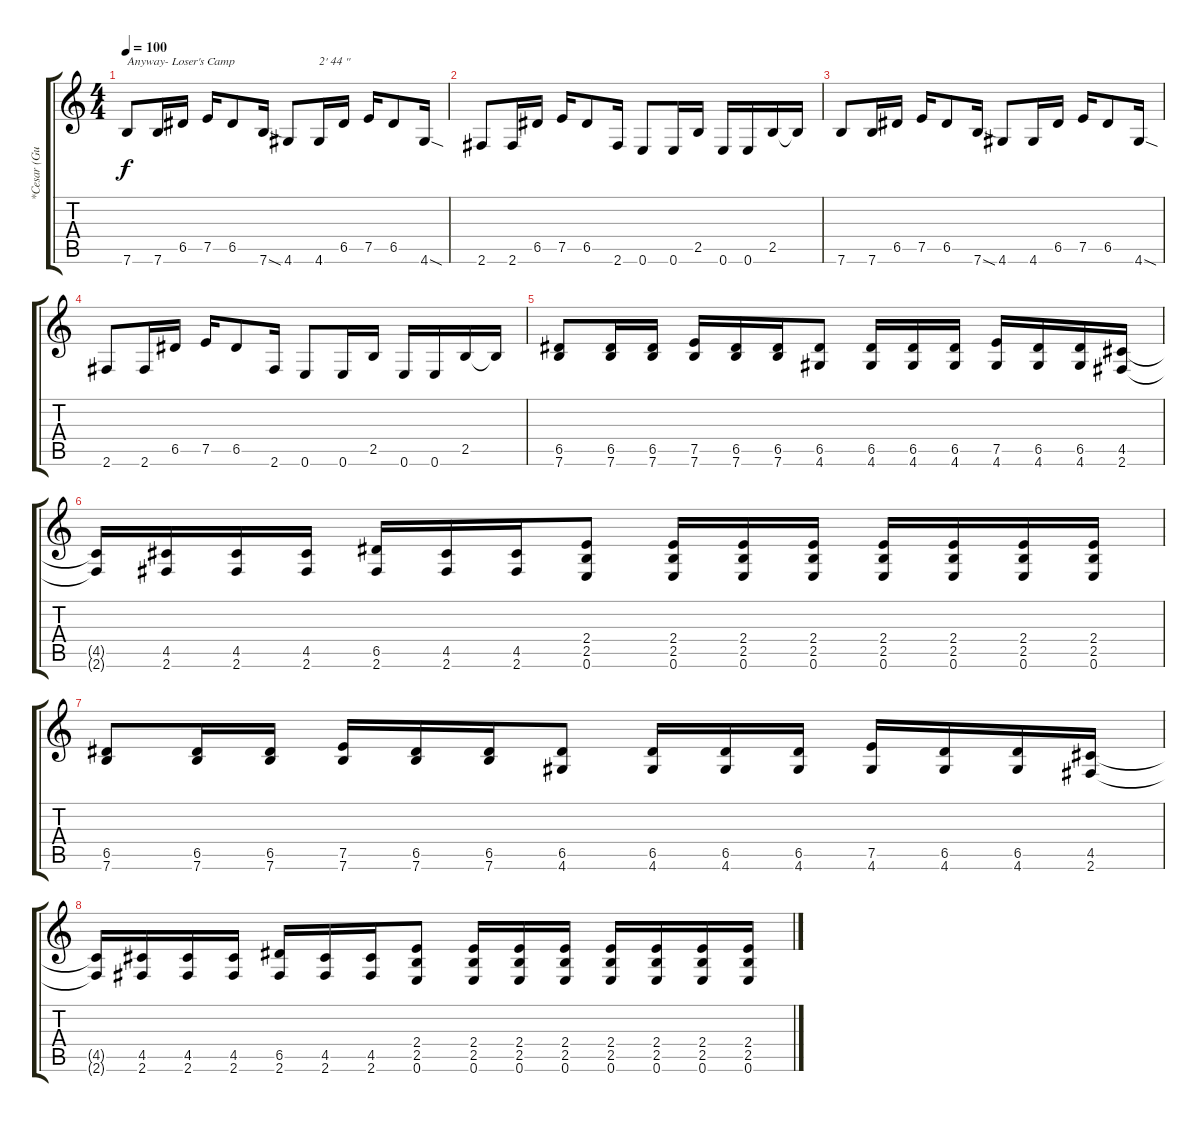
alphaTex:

\track ("*Cesar (Guitar I)" "*Cesar (Gu") {instrument distortionguitar}
\staff {score tabs}
\tuning (E4 B3 G3 D3 A2 E2) {hide}
\ts (4 4)
\tempo 100
\clef g2
\ks c
7.6.8{txt "Anyway- Loser's Camp" dy f volume 13 instrument acousticguitarsteel} 7.6.16 6.5.16 7.5.16 6.5.8 7.6{sod}.16 4.6.8 4.6.16{txt "2' 44 ''"} 6.5.16 7.5.16 6.5.8 4.6{sod}.16 |
2.6.8 2.6.16 6.5.16 7.5.16 6.5.8 2.6.16 0.6.8 0.6.16 2.5.16 0.6.16 0.6.16 2.5.16 2.5{t}.16 |
7.6.8 7.6.16 6.5.16 7.5.16 6.5.8 7.6{sod}.16 4.6.8 4.6.16 6.5.16 7.5.16 6.5.8 4.6{sod}.16 |
2.6.8 2.6.16 6.5.16 7.5.16 6.5.8 2.6.16 0.6.8 0.6.16 2.5.16 0.6.16 0.6.16 2.5.16 2.5{t}.16 |
(6.5 7.6).8{volume 16 instrument distortionguitar} (6.5 7.6).16 (6.5 7.6).16 (7.5 7.6).16 (6.5 7.6).16 (6.5 7.6).16 (6.5 4.6).8 (6.5 4.6).16 (6.5 4.6).16 (6.5 4.6).16 (7.5 4.6).16 (6.5 4.6).16 (6.5 4.6).16 (4.5 2.6).16 |
(4.5{t} 2.6{t}).16 (4.5 2.6).16 (4.5 2.6).16 (4.5 2.6).16 (6.5 2.6).16 (4.5 2.6).16 (4.5 2.6).16 (2.4 2.5 0.6).8 (2.4 2.5 0.6).16 (2.4 2.5 0.6).16 (2.4 2.5 0.6).16 (2.4 2.5 0.6).16 (2.4 2.5 0.6).16 (2.4 2.5 0.6).16 (2.4 2.5 0.6).16 |
(6.5 7.6).8 (6.5 7.6).16 (6.5 7.6).16 (7.5 7.6).16 (6.5 7.6).16 (6.5 7.6).16 (6.5 4.6).8 (6.5 4.6).16 (6.5 4.6).16 (6.5 4.6).16 (7.5 4.6).16 (6.5 4.6).16 (6.5 4.6).16 (4.5 2.6).16 |
(4.5{t} 2.6{t}).16 (4.5 2.6).16 (4.5 2.6).16 (4.5 2.6).16 (6.5 2.6).16 (4.5 2.6).16 (4.5 2.6).16 (2.4 2.5 0.6).8 (2.4 2.5 0.6).16 (2.4 2.5 0.6).16 (2.4 2.5 0.6).16 (2.4 2.5 0.6).16 (2.4 2.5 0.6).16 (2.4 2.5 0.6).16 (2.4 2.5 0.6).16
